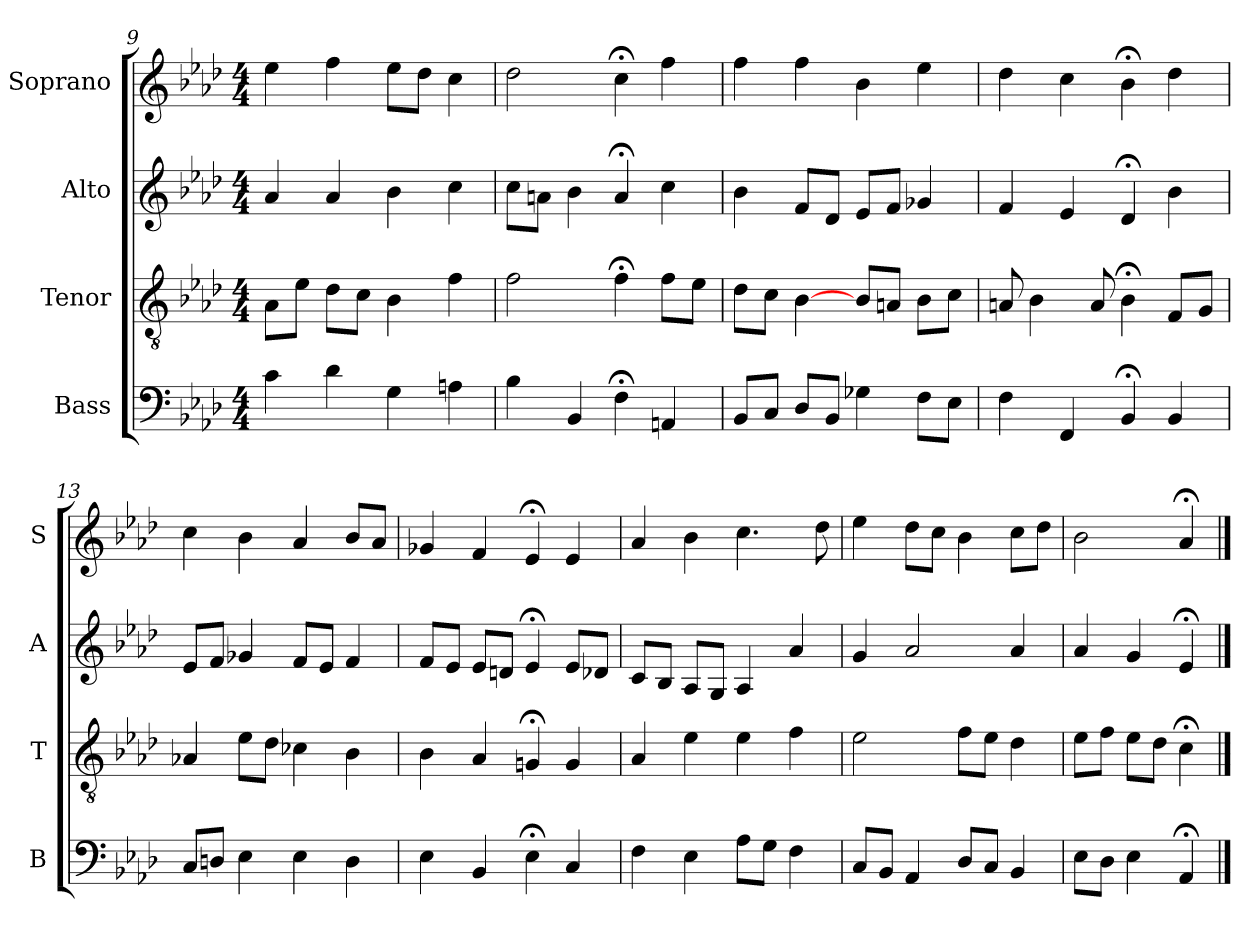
**kern	**kern	**kern	**kern
*part4	*part3	*part2	*part1
*staff4	*staff3	*staff2	*staff1
*I"Bass	*I"Tenor	*I"Alto	*I"Soprano
*I'B	*I'T	*I'A	*I'S
*clefF4	*clefGv2	*clefG2	*clefG2
*k[b-e-a-d-]	*k[b-e-a-d-]	*k[b-e-a-d-]	*k[b-e-a-d-]
*A-:	*A-:	*A-:	*A-:
*M4/4	*M4/4	*M4/4	*M4/4
=9	=9	=9	=9
4c	8A-L	4a-	4ee-
.	8e-J	.	.
4d-	8d-L	4a-	4ff
.	8cJ	.	.
4G	4B-	4b-	8ee-L
.	.	.	8dd-J
4An	4f	4cc	4cc
=10	=10	=10	=10
4B-	2f	8ccL	2dd-
.	.	8anJ	.
4BB-	.	4b-	.
4F;<	4f;<	4a;<	4cc;<
4AAn	8fL	4cc	4ff
.	8e-J	.	.
=11	=11	=11	=11
8BB-L	8d-L	4b-	4ff
8CJ	8cJ	.	.
8D-L	[4B-	8fL	4ff
8BB-J	.	8d-J	.
4G-X	8B-L	8e-L	4b-
.	8AnJ	8fJ	.
8FL	8B-L	4g-X	4ee-
8E-J	8cJ	.	.
=12	=12	=12	=12
4F	8An	4f	4dd-
.	4B-	.	.
4FF	.	4e-	4cc
.	8A	.	.
4BB-;<	4B-;<	4d-;<	4b-;<
4BB-	8FL	4b-	4dd-
.	8GJ	.	.
=13	=13	=13	=13
8CL	4A-X	8e-L	4cc
8DnJ	.	8fJ	.
4E-	8e-L	4g-X	4b-
.	8d-J	.	.
4E-	4c-X	8fL	4a-
.	.	8e-J	.
4D	4B-	4f	8b-L
.	.	.	8a-J
=14	=14	=14	=14
4E-	4B-	8fL	4g-X
.	.	8e-J	.
4BB-	4A-	8e-L	4f
.	.	8dnJ	.
4E-;<	4Gn;<	4e-;<	4e-;<
4C	4G	8e-L	4e-
.	.	8d-XJ	.
=15	=15	=15	=15
4F	4A-	8cL	4a-
.	.	8B-J	.
4E-	4e-	8A-L	4b-
.	.	8GJ	.
8A-L	4e-	4A-	4.cc
8GJ	.	.	.
4F	4f	4a-	.
.	.	.	8dd-
=16	=16	=16	=16
8CL	2e-	4g	4ee-
8BB-J	.	.	.
4AA-	.	2a-	8dd-L
.	.	.	8ccJ
8D-L	8fL	.	4b-
8CJ	8e-J	.	.
4BB-	4d-	4a-	8ccL
.	.	.	8dd-J
=17	=17	=17	=17
8E-L	8e-L	4a-	2b-
8D-J	8fJ	.	.
4E-	8e-L	4g	.
.	8d-J	.	.
4AA-;<	4c;<	4e-;<	4a-;<
==	==	==	==
*-	*-	*-	*-
